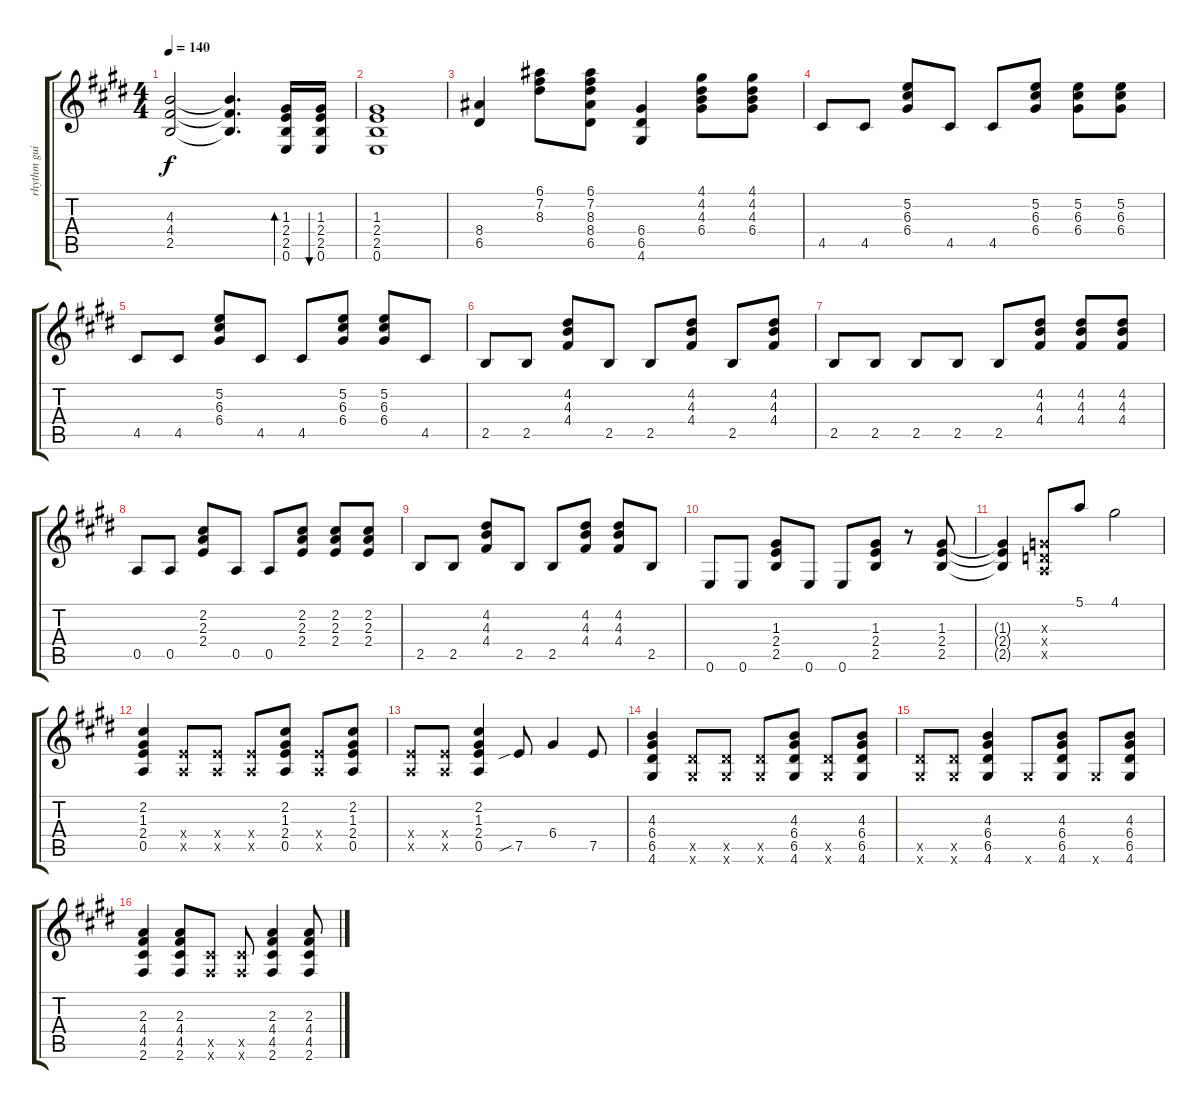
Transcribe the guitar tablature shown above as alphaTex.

\track ("rhythm guitar" "rhythm gui") {instrument distortionguitar}
\staff {score tabs}
\tuning (E4 B3 G3 D3 A2 E2) {hide}
\ts (4 4)
\tempo 140
\clef g2
\ks e
(4.3 4.4 2.5).2{dy f} (4.3{t} 4.4{t} 2.5{t}).4{d} (1.3 2.4 2.5 0.6).16{bd 480} (1.3 2.4 2.5 0.6).16{bu 480} |
(1.3 2.4 2.5 0.6).1 |
(8.4 6.5).4 (6.1 7.2 8.3).8 (6.1 7.2 8.3 8.4 6.5).8 (6.4 6.5 4.6).4 (4.1 4.2 4.3 6.4).8 (4.1 4.2 4.3 6.4).8 |
4.5.8 4.5.8 (5.2 6.3 6.4).8 4.5.8 4.5.8 (5.2 6.3 6.4).8 (5.2 6.3 6.4).8 (5.2 6.3 6.4).8 |
4.5.8 4.5.8 (5.2 6.3 6.4).8 4.5.8 4.5.8 (5.2 6.3 6.4).8 (5.2 6.3 6.4).8 4.5.8 |
2.5.8 2.5.8 (4.2 4.3 4.4).8 2.5.8 2.5.8 (4.2 4.3 4.4).8 2.5.8 (4.2 4.3 4.4).8 |
2.5.8 2.5.8 2.5.8 2.5.8 2.5.8 (4.2 4.3 4.4).8 (4.2 4.3 4.4).8 (4.2 4.3 4.4).8 |
0.5.8 0.5.8 (2.2 2.3 2.4).8 0.5.8 0.5.8 (2.2 2.3 2.4).8 (2.2 2.3 2.4).8 (2.2 2.3 2.4).8 |
2.5.8 2.5.8 (4.2 4.3 4.4).8 2.5.8 2.5.8 (4.2 4.3 4.4).8 (4.2 4.3 4.4).8 2.5.8 |
0.6.8 0.6.8 (1.3 2.4 2.5).8 0.6.8 0.6.8 (1.3 2.4 2.5).8 r.8 (1.3 2.4 2.5).8 |
(1.3{t} 2.4{t} 2.5{t}).4 (0.3{x} 0.4{x} 0.5{x}).8 5.1.8 4.1.2 |
(2.2 1.3 2.4 0.5).4 (2.4{x} 0.5{x}).8 (2.4{x} 0.5{x}).8 (2.4{x} 0.5{x}).8 (2.2 1.3 2.4 0.5).8 (2.4{x} 0.5{x}).8 (2.2 1.3 2.4 0.5).8 |
(2.4{x} 0.5{x}).8 (2.4{x} 0.5{x}).8 (2.2 1.3 2.4 0.5).4 7.5{sib}.8 6.4.4 7.5.8 |
(4.3 6.4 6.5 4.6).4 (6.5{x} 4.6{x}).8 (6.5{x} 4.6{x}).8 (6.5{x} 4.6{x}).8 (4.3 6.4 6.5 4.6).8 (6.5{x} 4.6{x}).8 (4.3 6.4 6.5 4.6).8 |
(6.5{x} 4.6{x}).8 (6.5{x} 4.6{x}).8 (4.3 6.4 6.5 4.6).4 4.6{x}.8 (4.3 6.4 6.5 4.6).8 4.6{x}.8 (4.3 6.4 6.5 4.6).8 |
(2.3 4.4 4.5 2.6).4 (2.3 4.4 4.5 2.6).8 (4.5{x} 2.6{x}).8 (4.5{x} 2.6{x}).8 (2.3 4.4 4.5 2.6).4 (2.3 4.4 4.5 2.6).8
